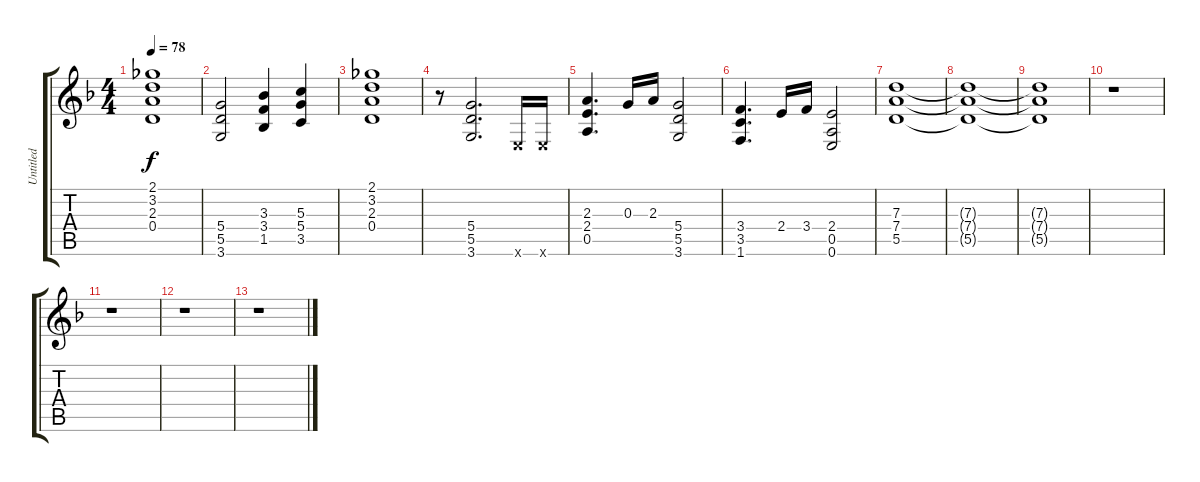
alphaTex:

\track ("Untitled" "Untitled") {instrument distortionguitar}
\staff {score tabs}
\tuning (E4 B3 G3 D3 A2 E2) {hide}
\ts (4 4)
\tempo 78
\clef g2
\ks f
(2.1 3.2 2.3 0.4).1{dy f} |
(5.4 5.5 3.6).2 (3.3 3.4 1.5).4 (5.3 5.4 3.5).4 |
(2.1 3.2 2.3 0.4).1 |
r.8 (5.4 5.5 3.6).2{d} 0.6{x}.16 0.6{x}.16 |
(2.3 2.4 0.5).4{d} 0.3.16 2.3.16 (5.4 5.5 3.6).2 |
(3.4 3.5 1.6).4{d} 2.4.16 3.4.16 (2.4 0.5 0.6).2 |
(7.3 7.4 5.5).1 |
(7.3{t} 7.4{t} 5.5{t}).1 |
(7.3{t} 7.4{t} 5.5{t}).1 |
r.1 |
r.1 |
r.1 |
r.1
